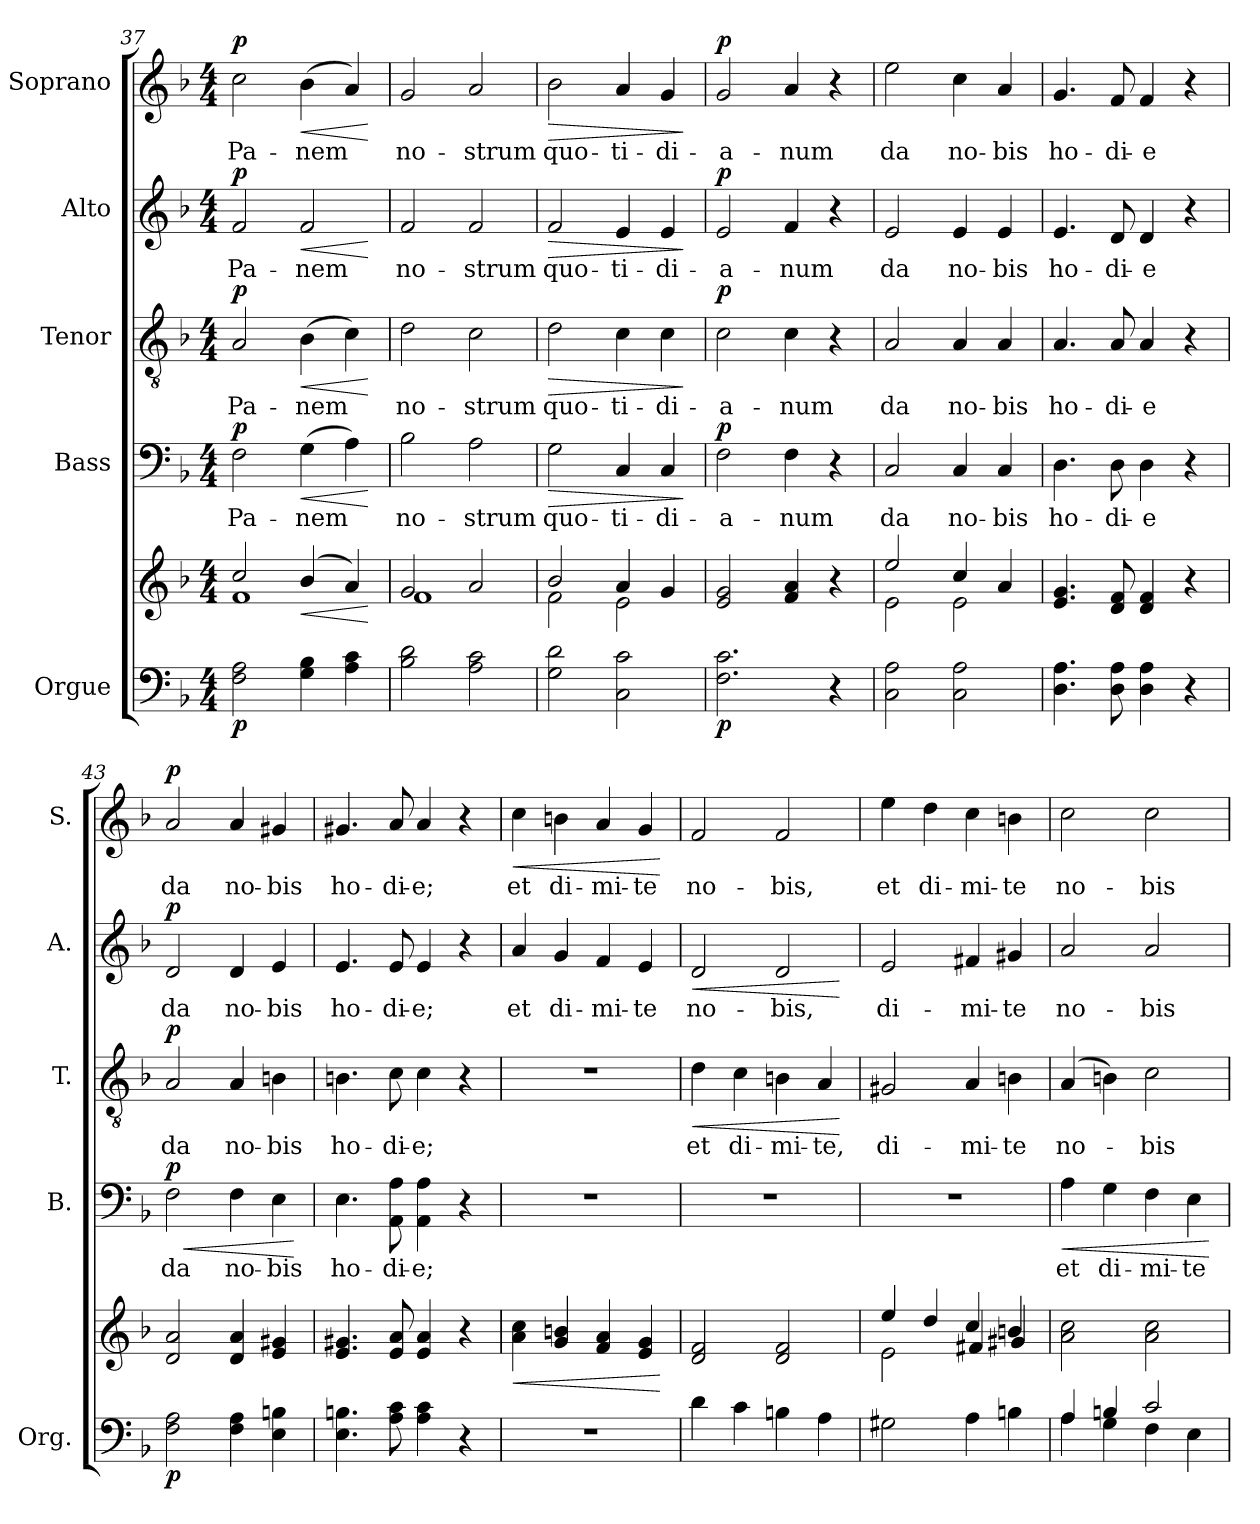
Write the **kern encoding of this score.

**kern	**kern	**dynam	**kern	**text	**dynam	**kern	**text	**dynam	**kern	**text	**dynam	**kern	**text	**dynam
*part5	*part5	*part5	*part4	*part4	*part4	*part3	*part3	*part3	*part2	*part2	*part2	*part1	*part1	*part1
*staff6	*staff5	*staff5/6	*staff4	*staff4	*staff4	*staff3	*staff3	*staff3	*staff2	*staff2	*staff2	*staff1	*staff1	*staff1
*I"Orgue	*	*	*I"Bass	*	*	*I"Tenor	*	*	*I"Alto	*	*	*I"Soprano	*	*
*I'Org.	*	*	*I'B.	*	*	*I'T.	*	*	*I'A.	*	*	*I'S.	*	*
*clefF4	*clefG2	*	*clefF4	*	*	*clefGv2	*	*	*clefG2	*	*	*clefG2	*	*
*k[b-]	*k[b-]	*	*k[b-]	*	*	*k[b-]	*	*	*k[b-]	*	*	*k[b-]	*	*
*M4/4	*M4/4	*	*M4/4	*	*	*M4/4	*	*	*M4/4	*	*	*M4/4	*	*
=37	=37	=37	=37	=37	=37	=37	=37	=37	=37	=37	=37	=37	=37	=37
*	*^	*	*	*	*	*	*	*	*	*	*	*	*	*
!	!	!	!LO:DY:b=2	!	!LO:LY:b	!LO:DY:b	!	!LO:LY:b	!LO:DY:b	!	!LO:LY:b	!LO:DY:b	!	!LO:LY:b	!LO:DY:b
2F\ 2A\	2cc/	1f	p	2F\	Pa-	p	2A/	Pa-	p	2f/	Pa-	p	2cc\	Pa-	p
!	!	!	!LO:HP:b	!	!LO:LY:b	!LO:HP:b	!	!LO:LY:b	!LO:HP:b	!	!LO:LY:b	!LO:HP:b	!	!LO:LY:b	!LO:HP:b
4G\ 4B-\	(4b-/	.	<	(4G\	-nem	<	(4B-\	-nem	<	2f/	-nem	<	(4b-\	-nem	<
!	!	!	!	!	!LO:LY:b	!	!	!LO:LY:b	!	!	!	!	!	!LO:LY:b	!
4A\ 4c\	4a/)	.	.	4A\)	_	.	4c\)	_	.	.	.	.	4a/)	_	.
*	*v	*v	*	*	*	*	*	*	*	*	*	*	*	*	*
.	.	[	.	.	[	.	.	[	.	.	[	.	.	[
=38	=38	=38	=38	=38	=38	=38	=38	=38	=38	=38	=38	=38	=38	=38
*	*^	*	*	*	*	*	*	*	*	*	*	*	*	*
!	!	!	!	!	!LO:LY:b	!	!	!LO:LY:b	!	!	!LO:LY:b	!	!	!LO:LY:b	!
2B-\ 2d\	2g/	1f	.	2B-\	no-	.	2d\	no-	.	2f/	no-	.	2g/	no-	.
!	!	!	!	!	!LO:LY:b	!	!	!LO:LY:b	!	!	!LO:LY:b	!	!	!LO:LY:b	!
2A\ 2c\	2a/	.	.	2A\	-strum	.	2c\	-strum	.	2f/	-strum	.	2a/	-strum	.
=39	=39	=39	=39	=39	=39	=39	=39	=39	=39	=39	=39	=39	=39	=39	=39
!	!	!	!	!	!LO:LY:b	!LO:HP:b	!	!LO:LY:b	!LO:HP:b	!	!LO:LY:b	!LO:HP:b	!	!LO:LY:b	!LO:HP:b
2G\ 2d\	2b-/	2f\	.	2G\	quo-	>	2d\	quo-	>	2f/	quo-	>	2b-\	quo-	>
!	!	!	!	!	!LO:LY:b	!	!	!LO:LY:b	!	!	!LO:LY:b	!	!	!LO:LY:b	!
2C\ 2c\	4a/	2e\	.	4C/	-ti-	.	4c\	-ti-	.	4e/	-ti-	.	4a/	-ti-	.
!	!	!	!	!	!LO:LY:b	!	!	!LO:LY:b	!	!	!LO:LY:b	!	!	!LO:LY:b	!
.	4g/	.	.	4C/	-di-	.	4c\	-di-	.	4e/	-di-	.	4g/	-di-	.
*	*v	*v	*	*	*	*	*	*	*	*	*	*	*	*	*
.	.	.	.	.	]	.	.	]	.	.	]	.	.	]
=40	=40	=40	=40	=40	=40	=40	=40	=40	=40	=40	=40	=40	=40	=40
!	!	!LO:DY:b=2	!	!LO:LY:b	!LO:DY:b	!	!LO:LY:b	!LO:DY:b	!	!LO:LY:b	!LO:DY:b	!	!LO:LY:b	!LO:DY:b
2.F\ 2.c\	2e/ 2g/	p	2F\	-a-	p	2c\	-a-	p	2e/	-a-	p	2g/	-a-	p
!	!	!	!	!LO:LY:b	!	!	!LO:LY:b	!	!	!LO:LY:b	!	!	!LO:LY:b	!
.	4f/ 4a/	.	4F\	-num	.	4c\	-num	.	4f/	-num	.	4a/	-num	.
4r	4r	.	4r	.	.	4r	.	.	4r	.	.	4r	.	.
!!LO:LB:g=z
=41	=41	=41	=41	=41	=41	=41	=41	=41	=41	=41	=41	=41	=41	=41
*	*^	*	*	*	*	*	*	*	*	*	*	*	*	*
!	!	!	!	!	!LO:LY:b	!	!	!LO:LY:b	!	!	!LO:LY:b	!	!	!LO:LY:b	!
2C\ 2A\	2ee/	2e\	.	2C/	da	.	2A/	da	.	2e/	da	.	2ee\	da	.
!	!	!	!	!	!LO:LY:b	!	!	!LO:LY:b	!	!	!LO:LY:b	!	!	!LO:LY:b	!
2C\ 2A\	4cc/	2e\	.	4C/	no-	.	4A/	no-	.	4e/	no-	.	4cc\	no-	.
!	!	!	!	!	!LO:LY:b	!	!	!LO:LY:b	!	!	!LO:LY:b	!	!	!LO:LY:b	!
.	4a/	.	.	4C/	-bis	.	4A/	-bis	.	4e/	-bis	.	4a/	-bis	.
*	*v	*v	*	*	*	*	*	*	*	*	*	*	*	*	*
=42	=42	=42	=42	=42	=42	=42	=42	=42	=42	=42	=42	=42	=42	=42
!	!	!	!	!LO:LY:b	!	!	!LO:LY:b	!	!	!LO:LY:b	!	!	!LO:LY:b	!
4.D\ 4.A\	4.e/ 4.g/	.	4.D\	ho-	.	4.A/	ho-	.	4.e/	ho-	.	4.g/	ho-	.
!	!	!	!	!LO:LY:b	!	!	!LO:LY:b	!	!	!LO:LY:b	!	!	!LO:LY:b	!
8D\ 8A\	8d/ 8f/	.	8D\	-di-	.	8A/	-di-	.	8d/	-di-	.	8f/	-di-	.
!	!	!	!	!LO:LY:b	!	!	!LO:LY:b	!	!	!LO:LY:b	!	!	!LO:LY:b	!
4D\ 4A\	4d/ 4f/	.	4D\	-e	.	4A/	-e	.	4d/	-e	.	4f/	-e	.
4r	4r	.	4r	.	.	4r	.	.	4r	.	.	4r	.	.
=43	=43	=43	=43	=43	=43	=43	=43	=43	=43	=43	=43	=43	=43	=43
!	!	!LO:DY:b=2	!	!LO:LY:b	!LO:HP:b	!	!LO:LY:b	!	!	!LO:LY:b	!	!	!LO:LY:b	!
!	!	!	!	!	!LO:DY:n=1:b	!	!	!LO:DY:b	!	!	!LO:DY:b	!	!	!LO:DY:b
2F\ 2A\	2d/ 2a/	p	2F\	da	< p	2A/	da	p	2d/	da	p	2a/	da	p
!	!	!	!	!LO:LY:b	!	!	!LO:LY:b	!	!	!LO:LY:b	!	!	!LO:LY:b	!
4F\ 4A\	4d/ 4a/	.	4F\	no-	.	4A/	no-	.	4d/	no-	.	4a/	no-	.
!	!	!	!	!LO:LY:b	!	!	!LO:LY:b	!	!	!LO:LY:b	!	!	!LO:LY:b	!
4E\ 4Bn\	4e/ 4g#X/	.	4E\	-bis	.	4Bn\	-bis	.	4e/	-bis	.	4g#X/	-bis	.
.	.	.	.	.	[	.	.	.	.	.	.	.	.	.
=44	=44	=44	=44	=44	=44	=44	=44	=44	=44	=44	=44	=44	=44	=44
!	!	!	!	!LO:LY:b	!	!	!LO:LY:b	!	!	!LO:LY:b	!	!	!LO:LY:b	!
4.E\ 4.Bn\	4.e/ 4.g#X/	.	4.E\	ho-	.	4.Bn\	ho-	.	4.e/	ho-	.	4.g#X/	ho-	.
!	!	!	!	!LO:LY:b	!	!	!LO:LY:b	!	!	!LO:LY:b	!	!	!LO:LY:b	!
8A\ 8c\	8e/ 8a/	.	8AA\ 8A\	-di-	.	8c\	-di-	.	8e/	-di-	.	8a/	-di-	.
!	!	!	!	!LO:LY:b	!	!	!LO:LY:b	!	!	!LO:LY:b	!	!	!LO:LY:b	!
4A\ 4c\	4e/ 4a/	.	4AA\ 4A\	-e;	.	4c\	-e;	.	4e/	-e;	.	4a/	-e;	.
4r	4r	.	4r	.	.	4r	.	.	4r	.	.	4r	.	.
=45	=45	=45	=45	=45	=45	=45	=45	=45	=45	=45	=45	=45	=45	=45
!	!	!LO:HP:b	!	!	!	!	!	!	!	!LO:LY:b	!	!	!LO:LY:b	!LO:HP:b
1r	4a\ 4cc\	<	1r	.	.	1r	.	.	4a/	et	.	4cc\	et	<
!	!	!	!	!	!	!	!	!	!	!LO:LY:b	!	!	!LO:LY:b	!
.	4g/ 4bn/	.	.	.	.	.	.	.	4g/	di-	.	4bn\	di-	.
!	!	!	!	!	!	!	!	!	!	!LO:LY:b	!	!	!LO:LY:b	!
.	4f/ 4a/	.	.	.	.	.	.	.	4f/	-mi-	.	4a/	-mi-	.
!	!	!	!	!	!	!	!	!	!	!LO:LY:b	!	!	!LO:LY:b	!
.	4e/ 4g/	.	.	.	.	.	.	.	4e/	-te	.	4g/	-te	.
.	.	[	.	.	.	.	.	.	.	.	.	.	.	[
=46	=46	=46	=46	=46	=46	=46	=46	=46	=46	=46	=46	=46	=46	=46
!	!	!	!	!	!	!	!LO:LY:b	!LO:HP:b	!	!LO:LY:b	!LO:HP:b	!	!LO:LY:b	!
4d\	2d/ 2f/	.	1r	.	.	4d\	et	<	2d/	no-	<	2f/	no-	.
!	!	!	!	!	!	!	!LO:LY:b	!	!	!	!	!	!	!
4c\	.	.	.	.	.	4c\	di-	.	.	.	.	.	.	.
!	!	!	!	!	!	!	!LO:LY:b	!	!	!LO:LY:b	!	!	!LO:LY:b	!
4Bn\	2d/ 2f/	.	.	.	.	4Bn\	-mi-	.	2d/	-bis,	.	2f/	-bis,	.
!	!	!	!	!	!	!	!LO:LY:b	!	!	!	!	!	!	!
4A\	.	.	.	.	.	4A/	-te,	.	.	.	.	.	.	.
.	.	.	.	.	.	.	.	[	.	.	[	.	.	.
=47	=47	=47	=47	=47	=47	=47	=47	=47	=47	=47	=47	=47	=47	=47
*	*^	*	*	*	*	*	*	*	*	*	*	*	*	*
!	!	!	!	!	!	!	!	!LO:LY:b	!	!	!LO:LY:b	!	!	!LO:LY:b	!
2G#X\	4ee/	2e\	.	1r	.	.	2G#X/	di-	.	2e/	di-	.	4ee\	et	.
!	!	!	!	!	!	!	!	!	!	!	!	!	!	!LO:LY:b	!
.	4dd/	.	.	.	.	.	.	.	.	.	.	.	4dd\	di-	.
!	!	!	!	!	!	!	!	!LO:LY:b	!	!	!LO:LY:b	!	!	!LO:LY:b	!
4A\	4cc/	4f#X/	.	.	.	.	4A/	-mi-	.	4f#X/	-mi-	.	4cc\	-mi-	.
!	!	!	!	!	!	!	!	!LO:LY:b	!	!	!LO:LY:b	!	!	!LO:LY:b	!
4Bn\	4bn/	4g#X/	.	.	.	.	4Bn\	-te	.	4g#X/	-te	.	4bn\	-te	.
!!LO:PB:g=z
=48	=48	=48	=48	=48	=48	=48	=48	=48	=48	=48	=48	=48	=48	=48	=48
*^	*	*	*	*	*	*	*	*	*	*	*	*	*	*	*
!	!	!	!	!	!	!LO:LY:b	!LO:HP:b	!	!LO:LY:b	!	!	!LO:LY:b	!	!	!LO:LY:b	!
*	*	*v	*v	*	*	*	*	*	*	*	*	*	*	*	*	*
4A/	4A\	2a\ 2cc\	.	4A\	et	<	(4A/	no-	.	2a/	no-	.	2cc\	no-	.
!	!	!	!	!	!LO:LY:b	!	!	!	!	!	!	!	!	!	!
4Bn/	4G\	.	.	4G\	di-	.	4Bn\)	.	.	.	.	.	.	.	.
!	!	!	!	!	!LO:LY:b	!	!	!LO:LY:b	!	!	!LO:LY:b	!	!	!LO:LY:b	!
2c/	4F\	2a\ 2cc\	.	4F\	-mi-	.	2c\	-bis	.	2a/	-bis	.	2cc\	-bis	.
!	!	!	!	!	!LO:LY:b	!	!	!	!	!	!	!	!	!	!
.	4E\	.	.	4E\	-te	.	.	.	.	.	.	.	.	.	.
*v	*v	*	*	*	*	*	*	*	*	*	*	*	*	*	*
.	.	.	.	.	[	.	.	.	.	.	.	.	.	.
=	=	=	=	=	=	=	=	=	=	=	=	=	=	=
*-	*-	*-	*-	*-	*-	*-	*-	*-	*-	*-	*-	*-	*-	*-
